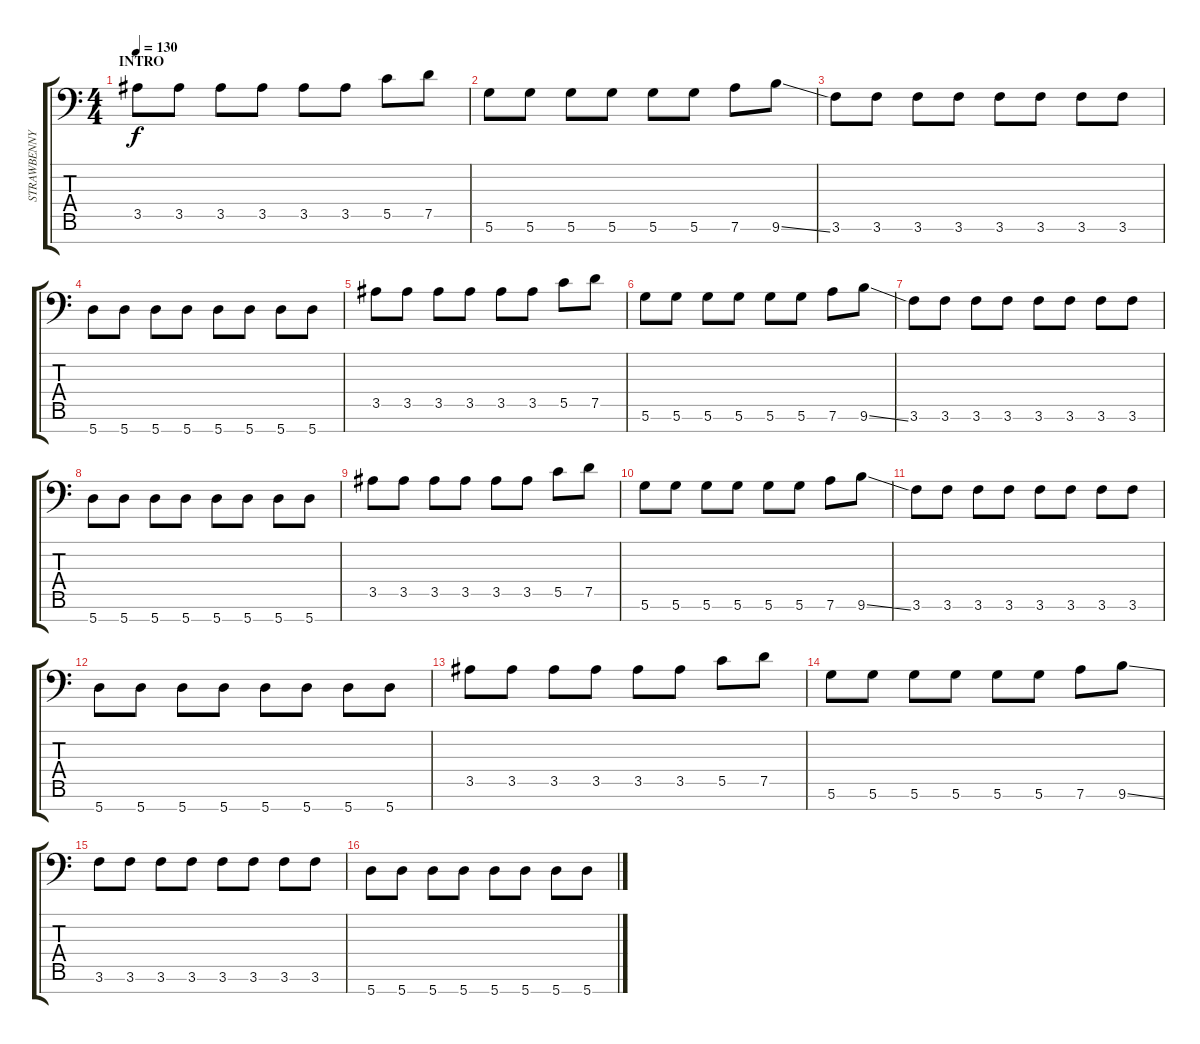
\track ("STRAWBENNY" "STRAWBENNY") {instrument slapbass1}
\staff {score tabs}
\tuning (D4 A3 F3 C3 G2 D2 A1) {hide}
\ts (4 4)
\section ("" "INTRO")
\tempo 130
\clef f4
\ks c
3.5.8{dy f instrument slapbass1} 3.5.8 3.5.8 3.5.8 3.5.8 3.5.8 5.5.8 7.5.8 |
5.6.8 5.6.8 5.6.8 5.6.8 5.6.8 5.6.8 7.6.8 9.6{ss}.8 |
3.6.8 3.6.8 3.6.8 3.6.8 3.6.8 3.6.8 3.6.8 3.6.8 |
5.7.8 5.7.8 5.7.8 5.7.8 5.7.8 5.7.8 5.7.8 5.7.8 |
3.5.8 3.5.8 3.5.8 3.5.8 3.5.8 3.5.8 5.5.8 7.5.8 |
5.6.8 5.6.8 5.6.8 5.6.8 5.6.8 5.6.8 7.6.8 9.6{ss}.8 |
3.6.8 3.6.8 3.6.8 3.6.8 3.6.8 3.6.8 3.6.8 3.6.8 |
5.7.8 5.7.8 5.7.8 5.7.8 5.7.8 5.7.8 5.7.8 5.7.8 |
3.5.8 3.5.8 3.5.8 3.5.8 3.5.8 3.5.8 5.5.8 7.5.8 |
5.6.8 5.6.8 5.6.8 5.6.8 5.6.8 5.6.8 7.6.8 9.6{ss}.8 |
3.6.8 3.6.8 3.6.8 3.6.8 3.6.8 3.6.8 3.6.8 3.6.8 |
5.7.8 5.7.8 5.7.8 5.7.8 5.7.8 5.7.8 5.7.8 5.7.8 |
3.5.8 3.5.8 3.5.8 3.5.8 3.5.8 3.5.8 5.5.8 7.5.8 |
5.6.8 5.6.8 5.6.8 5.6.8 5.6.8 5.6.8 7.6.8 9.6{ss}.8 |
3.6.8 3.6.8 3.6.8 3.6.8 3.6.8 3.6.8 3.6.8 3.6.8 |
5.7.8 5.7.8 5.7.8 5.7.8 5.7.8 5.7.8 5.7.8 5.7.8
